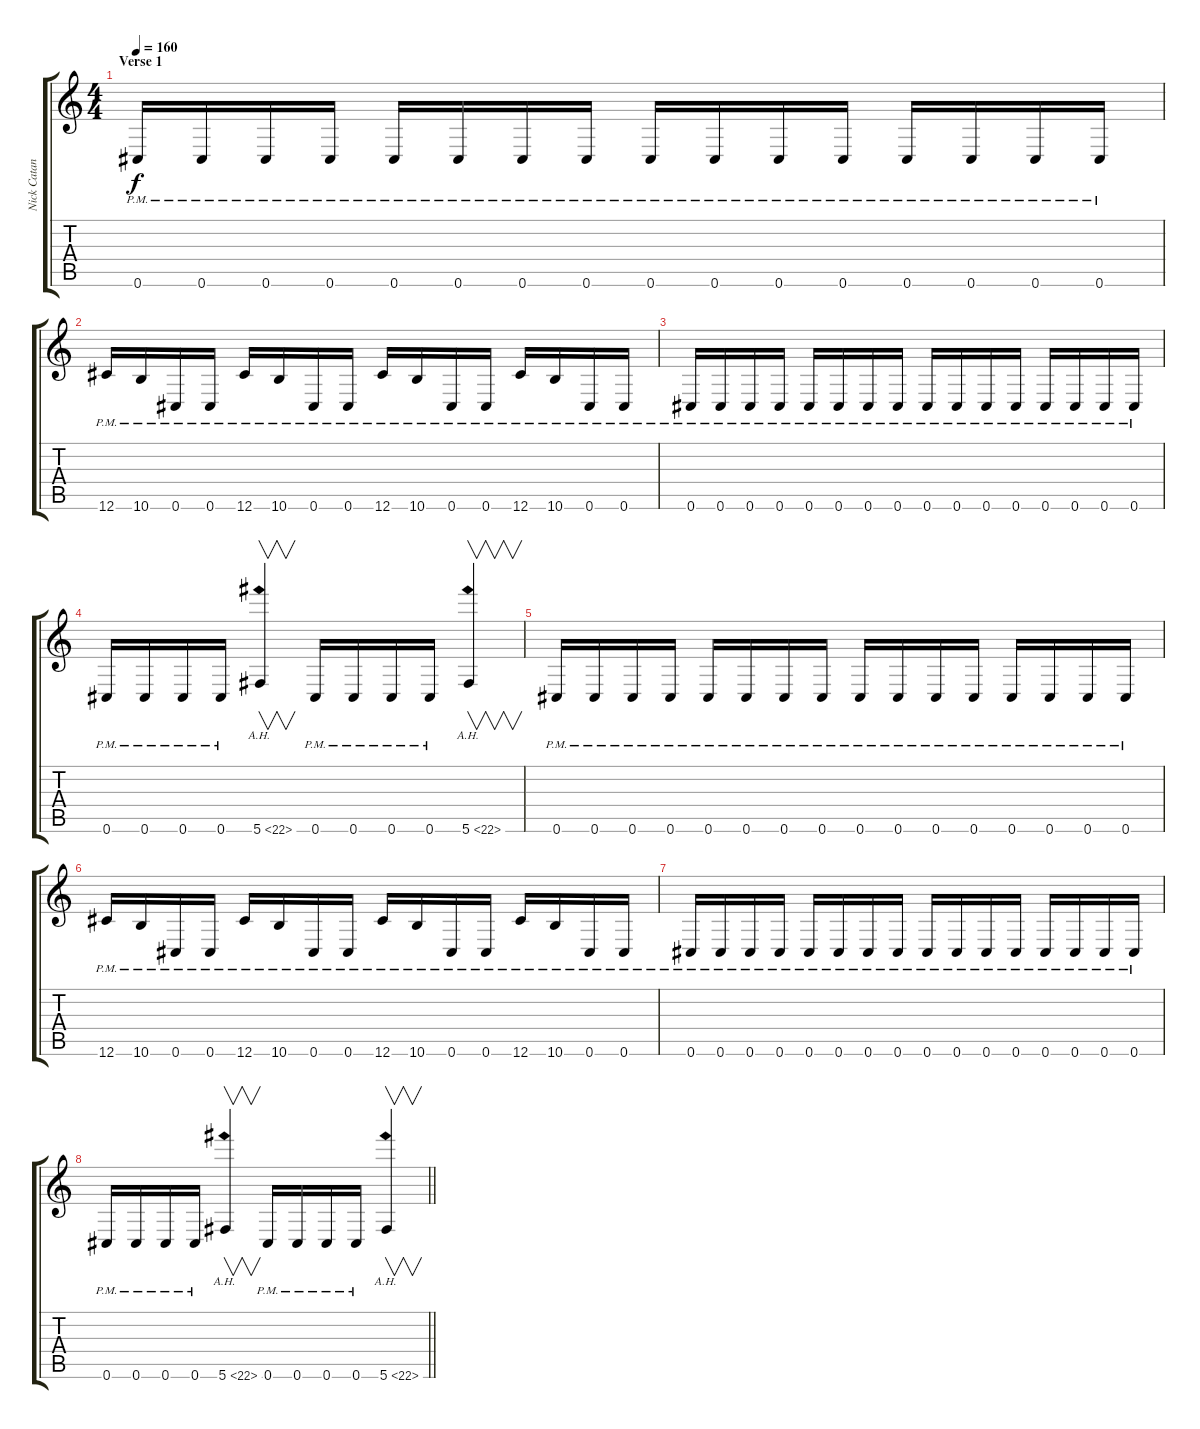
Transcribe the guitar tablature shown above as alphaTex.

\track ("Nick Catanese" "Nick Catan") {instrument distortionguitar}
\staff {score tabs}
\tuning (Eb4 Bb3 Gb3 Db3 Ab2 Db2) {hide}
\ts (4 4)
\section ("" "Verse 1")
\tempo 160
\clef g2
\ks c
0.6{pm}.16{dy f} 0.6{pm}.16 0.6{pm}.16 0.6{pm}.16 0.6{pm}.16 0.6{pm}.16 0.6{pm}.16 0.6{pm}.16 0.6{pm}.16 0.6{pm}.16 0.6{pm}.16 0.6{pm}.16 0.6{pm}.16 0.6{pm}.16 0.6{pm}.16 0.6{pm}.16 |
12.6{pm}.16 10.6{pm}.16 0.6{pm}.16 0.6{pm}.16 12.6{pm}.16 10.6{pm}.16 0.6{pm}.16 0.6{pm}.16 12.6{pm}.16 10.6{pm}.16 0.6{pm}.16 0.6{pm}.16 12.6{pm}.16 10.6{pm}.16 0.6{pm}.16 0.6{pm}.16 |
0.6{pm}.16 0.6{pm}.16 0.6{pm}.16 0.6{pm}.16 0.6{pm}.16 0.6{pm}.16 0.6{pm}.16 0.6{pm}.16 0.6{pm}.16 0.6{pm}.16 0.6{pm}.16 0.6{pm}.16 0.6{pm}.16 0.6{pm}.16 0.6{pm}.16 0.6{pm}.16 |
0.6{pm}.16 0.6{pm}.16 0.6{pm}.16 0.6{pm}.16 5.6{ah 17}.4{v} 0.6{pm}.16 0.6{pm}.16 0.6{pm}.16 0.6{pm}.16 5.6{ah 17}.4{v} |
0.6{pm}.16 0.6{pm}.16 0.6{pm}.16 0.6{pm}.16 0.6{pm}.16 0.6{pm}.16 0.6{pm}.16 0.6{pm}.16 0.6{pm}.16 0.6{pm}.16 0.6{pm}.16 0.6{pm}.16 0.6{pm}.16 0.6{pm}.16 0.6{pm}.16 0.6{pm}.16 |
12.6{pm}.16 10.6{pm}.16 0.6{pm}.16 0.6{pm}.16 12.6{pm}.16 10.6{pm}.16 0.6{pm}.16 0.6{pm}.16 12.6{pm}.16 10.6{pm}.16 0.6{pm}.16 0.6{pm}.16 12.6{pm}.16 10.6{pm}.16 0.6{pm}.16 0.6{pm}.16 |
0.6{pm}.16 0.6{pm}.16 0.6{pm}.16 0.6{pm}.16 0.6{pm}.16 0.6{pm}.16 0.6{pm}.16 0.6{pm}.16 0.6{pm}.16 0.6{pm}.16 0.6{pm}.16 0.6{pm}.16 0.6{pm}.16 0.6{pm}.16 0.6{pm}.16 0.6{pm}.16 |
\barLineRight lightlight
0.6{pm}.16 0.6{pm}.16 0.6{pm}.16 0.6{pm}.16 5.6{ah 17}.4{v} 0.6{pm}.16 0.6{pm}.16 0.6{pm}.16 0.6{pm}.16 5.6{ah 17}.4{v}
